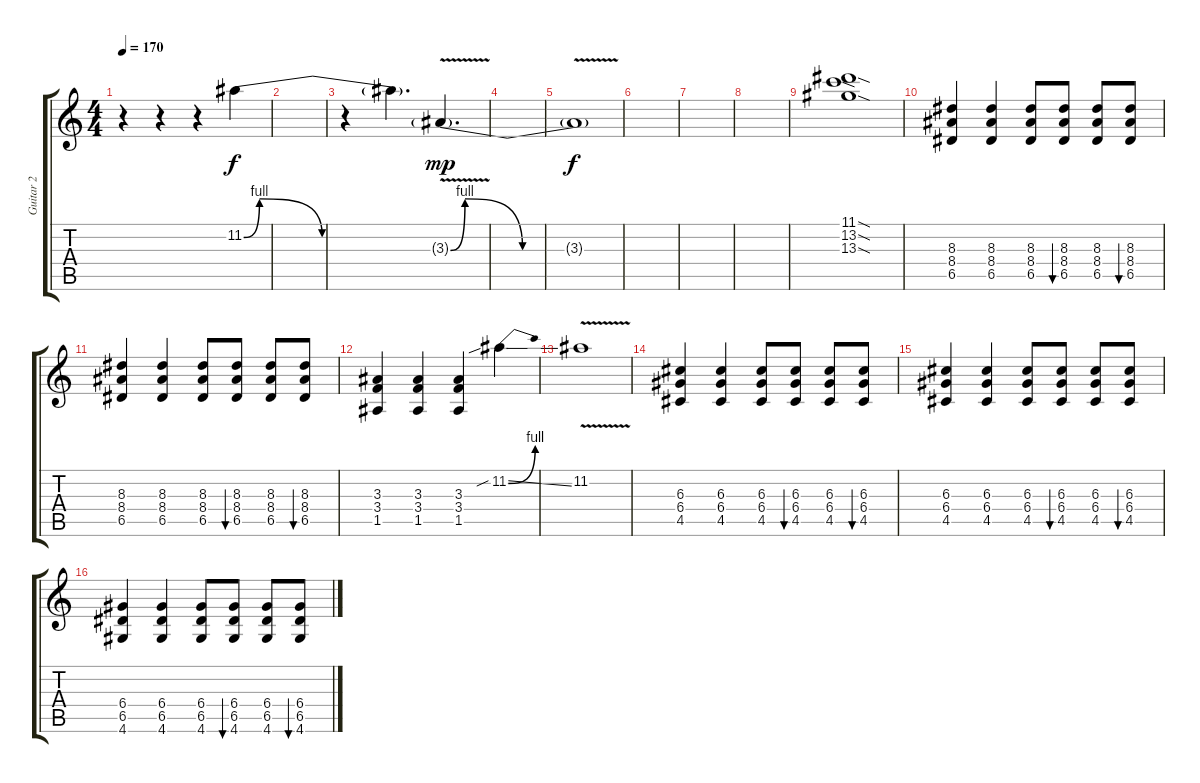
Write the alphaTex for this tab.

\track ("Guitar 2" "Guitar 2") {instrument overdrivenguitar}
\staff {score tabs}
\tuning (E4 B3 G3 D3 A2 E2) {hide}
\ts (4 4)
\tempo 170
\clef g2
\ks c
r.4{dy f} r.4 r.4 11.2{be (custom 0 0 5 4 25 0 60 0)}.4 |
|
r.4 11.2{t}.4{d} 3.3{be (custom 0 0 5 4 25 0 60 0) v g}.4{d dy mp} |
|
3.3{t}.1{dy f} |
|
|
|
(11.1{sod} 13.2{sod} 13.3{sod}).1 |
(8.3 8.4 6.5).4 (8.3 8.4 6.5).4 (8.3 8.4 6.5).8 (8.3 8.4 6.5).8{bu 60} (8.3 8.4 6.5).8 (8.3 8.4 6.5).8{bu 60} |
(8.3 8.4 6.5).4 (8.3 8.4 6.5).4 (8.3 8.4 6.5).8 (8.3 8.4 6.5).8{bu 60} (8.3 8.4 6.5).8 (8.3 8.4 6.5).8{bu 60} |
(3.3 3.4 1.5).4 (3.3 3.4 1.5).4 (3.3 3.4 1.5).4 11.2{be (bend 0 0 60 4) sib ss}.4 |
11.2{v}.1 |
(6.3 6.4 4.5).4 (6.3 6.4 4.5).4 (6.3 6.4 4.5).8 (6.3 6.4 4.5).8{bu 60} (6.3 6.4 4.5).8 (6.3 6.4 4.5).8{bu 60} |
(6.3 6.4 4.5).4 (6.3 6.4 4.5).4 (6.3 6.4 4.5).8 (6.3 6.4 4.5).8{bu 60} (6.3 6.4 4.5).8 (6.3 6.4 4.5).8{bu 60} |
(6.4 6.5 4.6).4 (6.4 6.5 4.6).4 (6.4 6.5 4.6).8 (6.4 6.5 4.6).8{bu 60} (6.4 6.5 4.6).8 (6.4 6.5 4.6).8{bu 60}
